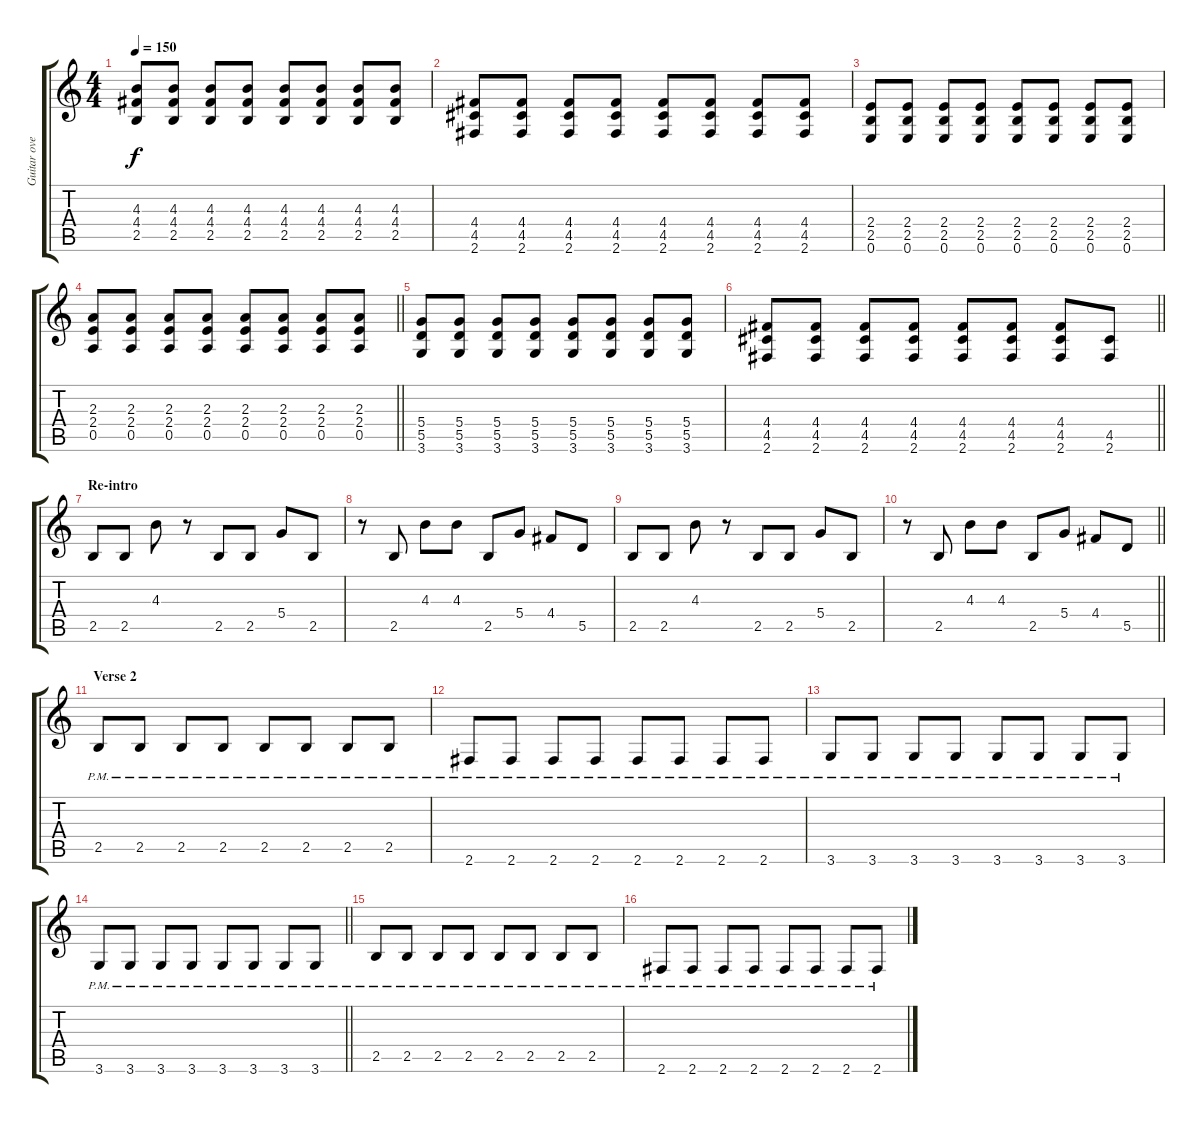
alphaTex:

\track ("Guitar overdrive" "Guitar ove") {instrument overdrivenguitar}
\staff {score tabs}
\tuning (E4 B3 G3 D3 A2 E2) {hide}
\ts (4 4)
\tempo 150
\clef g2
\ks c
(4.3 4.4 2.5).8{dy f} (4.3 4.4 2.5).8 (4.3 4.4 2.5).8 (4.3 4.4 2.5).8 (4.3 4.4 2.5).8 (4.3 4.4 2.5).8 (4.3 4.4 2.5).8 (4.3 4.4 2.5).8 |
(4.4 4.5 2.6).8 (4.4 4.5 2.6).8 (4.4 4.5 2.6).8 (4.4 4.5 2.6).8 (4.4 4.5 2.6).8 (4.4 4.5 2.6).8 (4.4 4.5 2.6).8 (4.4 4.5 2.6).8 |
(2.4 2.5 0.6).8 (2.4 2.5 0.6).8 (2.4 2.5 0.6).8 (2.4 2.5 0.6).8 (2.4 2.5 0.6).8 (2.4 2.5 0.6).8 (2.4 2.5 0.6).8 (2.4 2.5 0.6).8 |
\barLineRight lightlight
(2.3 2.4 0.5).8 (2.3 2.4 0.5).8 (2.3 2.4 0.5).8 (2.3 2.4 0.5).8 (2.3 2.4 0.5).8 (2.3 2.4 0.5).8 (2.3 2.4 0.5).8 (2.3 2.4 0.5).8 |
(5.4 5.5 3.6).8 (5.4 5.5 3.6).8 (5.4 5.5 3.6).8 (5.4 5.5 3.6).8 (5.4 5.5 3.6).8 (5.4 5.5 3.6).8 (5.4 5.5 3.6).8 (5.4 5.5 3.6).8 |
\barLineRight lightlight
(4.4 4.5 2.6).8 (4.4 4.5 2.6).8 (4.4 4.5 2.6).8 (4.4 4.5 2.6).8 (4.4 4.5 2.6).8 (4.4 4.5 2.6).8 (4.4 4.5 2.6).8 (4.5 2.6).8 |
\section ("" "Re-intro")
2.5.8 2.5.8 4.3.8 r.8 2.5.8 2.5.8 5.4.8 2.5.8 |
r.8 2.5.8 4.3.8 4.3.8 2.5.8 5.4.8 4.4.8 5.5.8 |
2.5.8 2.5.8 4.3.8 r.8 2.5.8 2.5.8 5.4.8 2.5.8 |
\barLineRight lightlight
r.8 2.5.8 4.3.8 4.3.8 2.5.8 5.4.8 4.4.8 5.5.8 |
\section ("" "Verse 2")
2.5{pm}.8 2.5{pm}.8 2.5{pm}.8 2.5{pm}.8 2.5{pm}.8 2.5{pm}.8 2.5{pm}.8 2.5{pm}.8 |
2.6{pm}.8 2.6{pm}.8 2.6{pm}.8 2.6{pm}.8 2.6{pm}.8 2.6{pm}.8 2.6{pm}.8 2.6{pm}.8 |
3.6{pm}.8 3.6{pm}.8 3.6{pm}.8 3.6{pm}.8 3.6{pm}.8 3.6{pm}.8 3.6{pm}.8 3.6{pm}.8 |
\barLineRight lightlight
3.6{pm}.8 3.6{pm}.8 3.6{pm}.8 3.6{pm}.8 3.6{pm}.8 3.6{pm}.8 3.6{pm}.8 3.6{pm}.8 |
2.5{pm}.8 2.5{pm}.8 2.5{pm}.8 2.5{pm}.8 2.5{pm}.8 2.5{pm}.8 2.5{pm}.8 2.5{pm}.8 |
2.6{pm}.8 2.6{pm}.8 2.6{pm}.8 2.6{pm}.8 2.6{pm}.8 2.6{pm}.8 2.6{pm}.8 2.6{pm}.8
